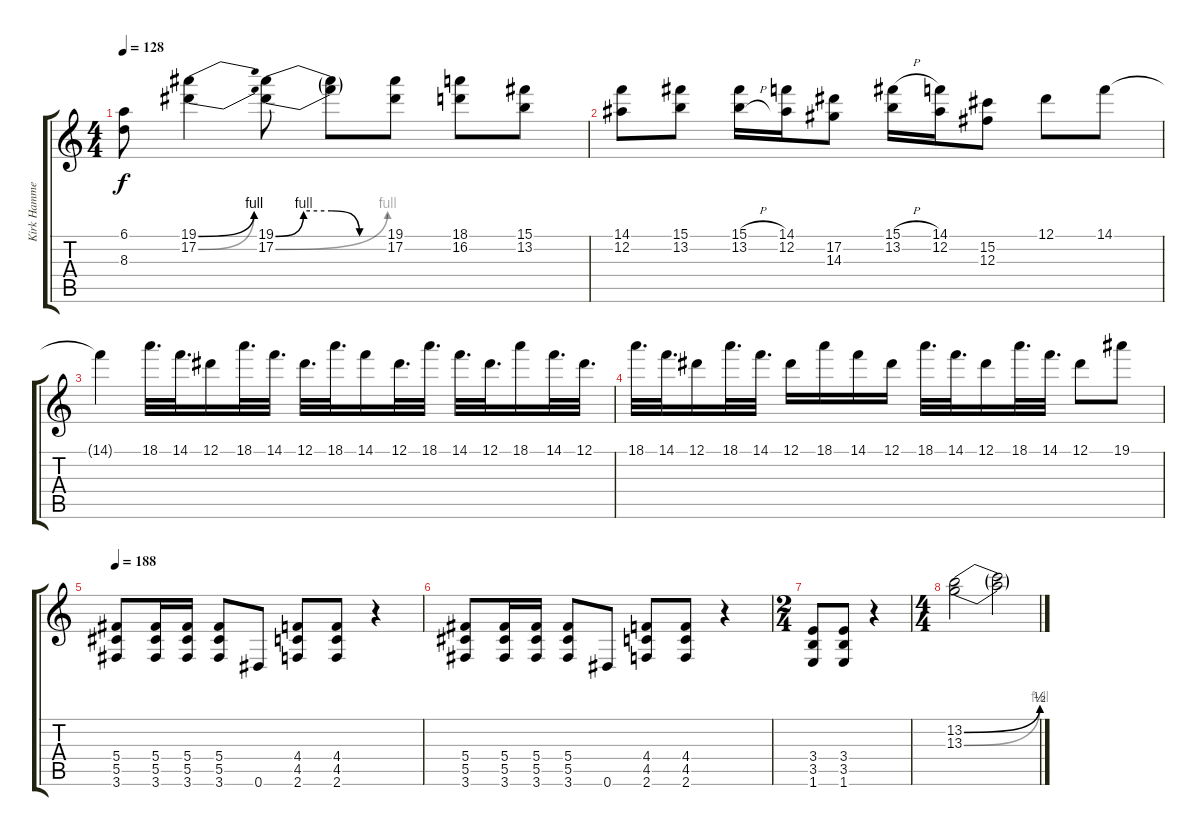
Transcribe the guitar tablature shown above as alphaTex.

\track ("Kirk Hammett (Distortion Guitar)" "Kirk Hamme") {instrument overdrivenguitar}
\staff {score tabs}
\tuning (Eb4 Bb3 Gb3 Db3 Ab2 Eb2) {hide}
\ts (4 4)
\tempo 128
\clef g2
\ks c
(6.1 8.3).8{dy f} (19.1{be (bend 0 0 60 4)} 17.2{be (bend 0 0 60 4)}).4 (19.1{be (custom 0 0 15 4 30 4 45 0 60 0)} 17.2{be (bend 0 0 60 4)}).8 (19.1{t} 17.2{t}).8 (19.1 17.2).8 (18.1 16.2).8 (15.1 13.2).8 |
(14.1 12.2).8 (15.1 13.2).8 (15.1{h} 13.2{h}).16 (14.1 12.2).16 (17.2 14.3).8 (15.1{h} 13.2).16 (14.1 12.2).16 (15.2 12.3).8 12.1.8 14.1.8 |
14.1{t}.4 18.1.32{d} 14.1.32{d} 12.1.16 18.1.32{d} 14.1.32{d} 12.1.32{d} 18.1.32{d} 14.1.16 12.1.32{d} 18.1.32{d} 14.1.32{d} 12.1.32{d} 18.1.16 14.1.32{d} 12.1.32{d} |
18.1.32{d} 14.1.32{d} 12.1.16 18.1.32{d} 14.1.32{d} 12.1.16 18.1.16 14.1.16 12.1.16 18.1.32{d} 14.1.32{d} 12.1.16 18.1.32{d} 14.1.32{d} 12.1.8 19.1.8 |
\tempo 188
(5.4 5.5 3.6).8 (5.4 5.5 3.6).16 (5.4 5.5 3.6).16 (5.4 5.5 3.6).8 0.6.8 (4.4 4.5 2.6).8 (4.4 4.5 2.6).8 r.4 |
(5.4 5.5 3.6).8 (5.4 5.5 3.6).16 (5.4 5.5 3.6).16 (5.4 5.5 3.6).8 0.6.8 (4.4 4.5 2.6).8 (4.4 4.5 2.6).8 r.4 |
\ts (2 4)
(3.4 3.5 1.6).8 (3.4 3.5 1.6).8 r.4 |
\ts (4 4)
(13.2{be (bend 0 0 60 2)} 13.3{be (bend 0 0 60 4)}).2 (13.2{t} 13.3{t}).2
